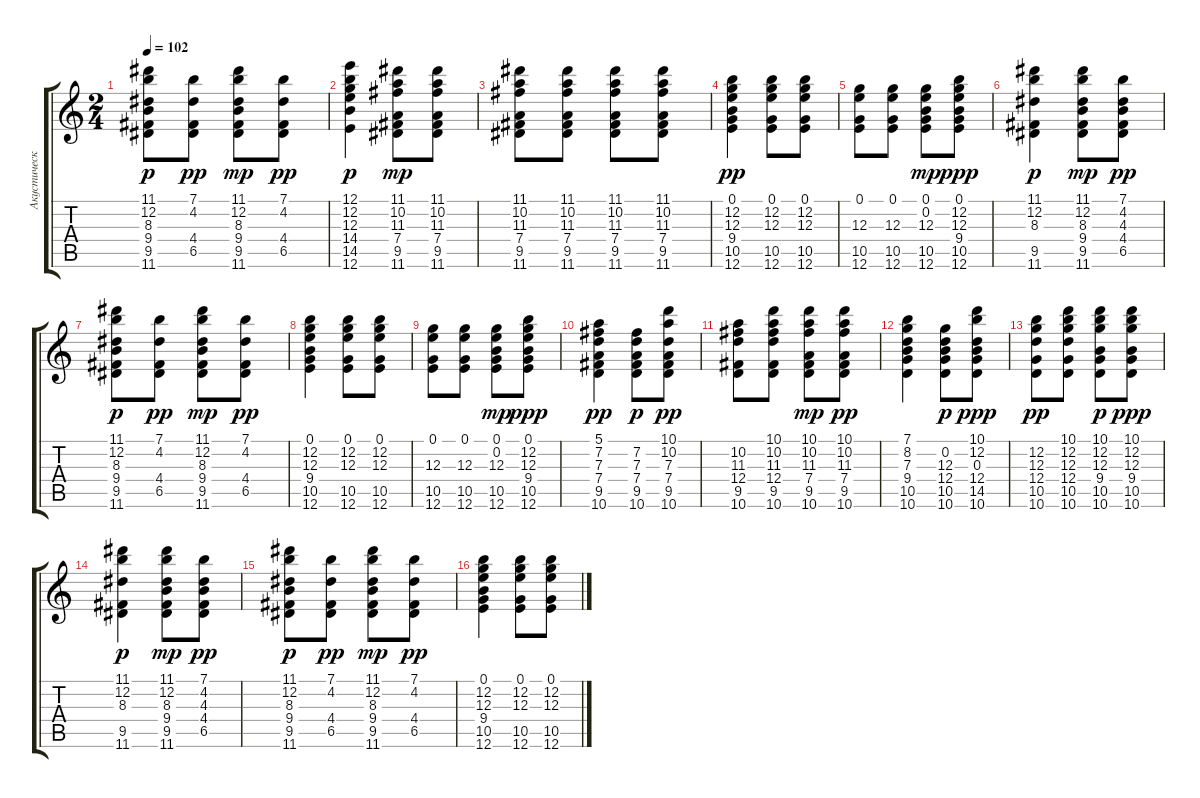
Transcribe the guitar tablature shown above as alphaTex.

\track ("Акустическая гитара" "Акустическ") {instrument acousticguitarsteel}
\staff {score tabs}
\tuning (E4 B3 G3 D3 A2 E2) {hide}
\ts (2 4)
\tempo 102
\clef g2
\ks c
(11.1 12.2 8.3 9.4 9.5 11.6).8{dy p} (7.1 4.2 4.4 6.5).8{dy pp} (11.1 12.2 8.3 9.4 9.5 11.6).8{dy mp} (7.1 4.2 4.4 6.5).8{dy pp} |
(12.1 12.2 12.3 14.4 14.5 12.6).4{dy p} (11.1 10.2 11.3 7.4 9.5 11.6).8{dy mp} (11.1 10.2 11.3 7.4 9.5 11.6).8 |
(11.1 10.2 11.3 7.4 9.5 11.6).8 (11.1 10.2 11.3 7.4 9.5 11.6).8 (11.1 10.2 11.3 7.4 9.5 11.6).8 (11.1 10.2 11.3 7.4 9.5 11.6).8 |
(0.1 12.2 12.3 9.4 10.5 12.6).4{dy pp} (0.1 12.2 12.3 10.5 12.6).8 (0.1 12.2 12.3 10.5 12.6).8 |
(0.1 12.3 10.5 12.6).8 (0.1 12.3 10.5 12.6).8 (0.1 0.2 12.3 10.5 12.6).8{dy mp} (0.1 12.2 12.3 9.4 10.5 12.6).8{dy ppp} |
(11.1 12.2 8.3 9.5 11.6).4{dy p} (11.1 12.2 8.3 9.4 9.5 11.6).8{dy mp} (7.1 4.2 4.3 4.4 6.5).8{dy pp} |
(11.1 12.2 8.3 9.4 9.5 11.6).8{dy p} (7.1 4.2 4.4 6.5).8{dy pp} (11.1 12.2 8.3 9.4 9.5 11.6).8{dy mp} (7.1 4.2 4.4 6.5).8{dy pp} |
(0.1 12.2 12.3 9.4 10.5 12.6).4 (0.1 12.2 12.3 10.5 12.6).8 (0.1 12.2 12.3 10.5 12.6).8 |
(0.1 12.3 10.5 12.6).8 (0.1 12.3 10.5 12.6).8 (0.1 0.2 12.3 10.5 12.6).8{dy mp} (0.1 12.2 12.3 9.4 10.5 12.6).8{dy ppp} |
(5.1 7.2 7.3 7.4 9.5 10.6).4{dy pp} (7.2 7.3 7.4 9.5 10.6).8{dy p} (10.1 10.2 7.3 7.4 9.5 10.6).8{dy pp} |
(10.2 11.3 12.4 9.5 10.6).8 (10.1 10.2 11.3 12.4 9.5 10.6).8 (10.1 10.2 11.3 7.4 9.5 10.6).8{dy mp} (10.1 10.2 11.3 7.4 9.5 10.6).8{dy pp} |
(7.1 8.2 7.3 9.4 10.5 10.6).4 (0.2 12.3 12.4 10.5 10.6).8{dy p} (10.1 12.2 0.3 12.4 14.5 10.6).8{dy ppp} |
(12.2 12.3 12.4 10.5 10.6).8{dy pp} (10.1 12.2 12.3 12.4 10.5 10.6).8 (10.1 12.2 12.3 9.4 10.5 10.6).8{dy p} (10.1 12.2 12.3 9.4 10.5 10.6).8{dy ppp} |
(11.1 12.2 8.3 9.5 11.6).4{dy p} (11.1 12.2 8.3 9.4 9.5 11.6).8{dy mp} (7.1 4.2 4.3 4.4 6.5).8{dy pp} |
(11.1 12.2 8.3 9.4 9.5 11.6).8{dy p} (7.1 4.2 4.4 6.5).8{dy pp} (11.1 12.2 8.3 9.4 9.5 11.6).8{dy mp} (7.1 4.2 4.4 6.5).8{dy pp} |
(0.1 12.2 12.3 9.4 10.5 12.6).4 (0.1 12.2 12.3 10.5 12.6).8 (0.1 12.2 12.3 10.5 12.6).8
